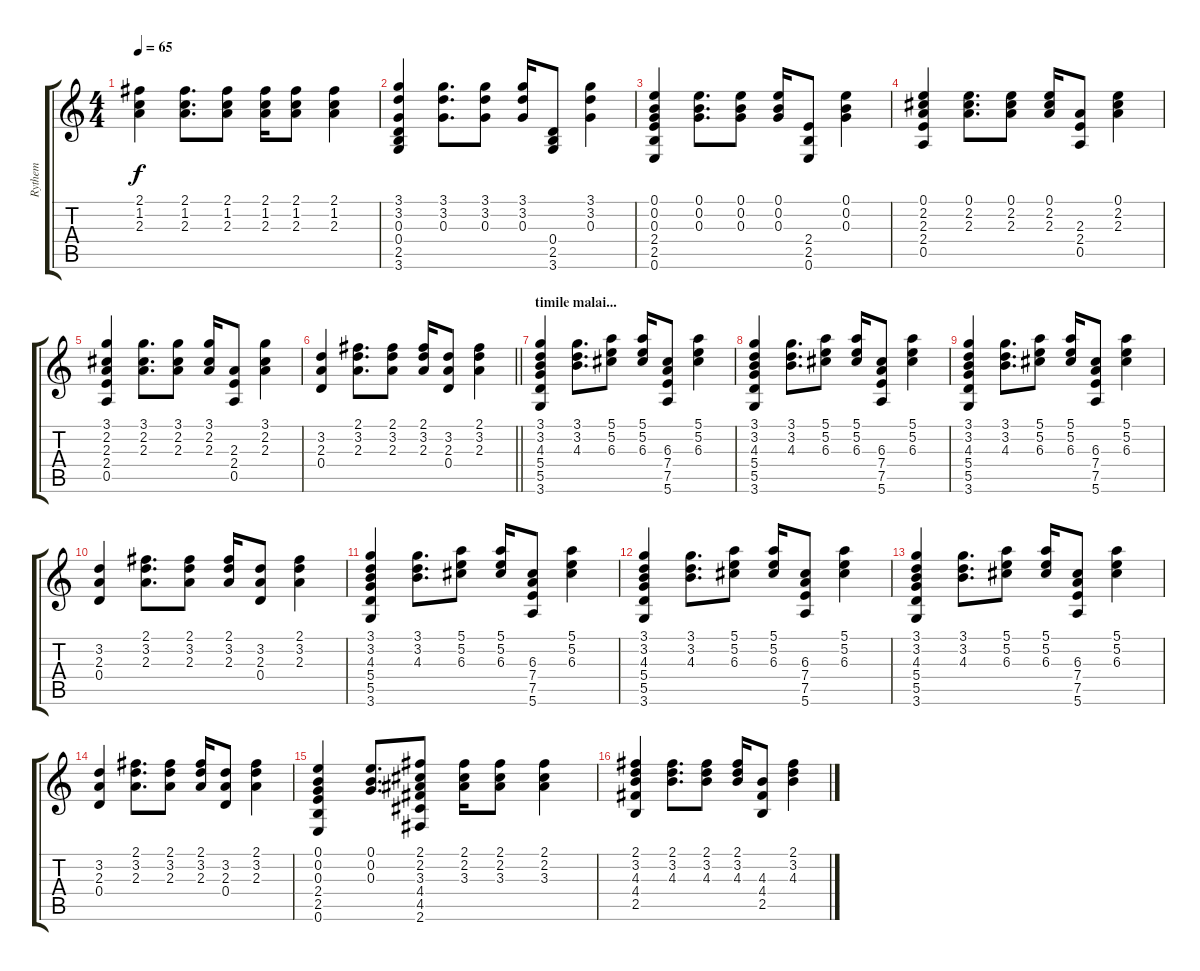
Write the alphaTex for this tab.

\track ("Rythem" "Rythem") {instrument acousticguitarsteel}
\staff {score tabs}
\tuning (E4 B3 G3 D3 A2 E2) {hide}
\ts (4 4)
\tempo 65
\clef g2
\ks c
(2.1 1.2 2.3).4{dy f} (2.1 1.2 2.3).8{d} (2.1 1.2 2.3).8 (2.1 1.2 2.3).16 (2.1 1.2 2.3).8 (2.1 1.2 2.3).4 |
(3.1 3.2 0.3 0.4 2.5 3.6).4 (3.1 3.2 0.3).8{d} (3.1 3.2 0.3).8 (3.1 3.2 0.3).16 (0.4 2.5 3.6).8 (3.1 3.2 0.3).4 |
(0.1 0.2 0.3 2.4 2.5 0.6).4 (0.1 0.2 0.3).8{d} (0.1 0.2 0.3).8 (0.1 0.2 0.3).16 (2.4 2.5 0.6).8 (0.1 0.2 0.3).4 |
(0.1 2.2 2.3 2.4 0.5).4 (0.1 2.2 2.3).8{d} (0.1 2.2 2.3).8 (0.1 2.2 2.3).16 (2.3 2.4 0.5).8 (0.1 2.2 2.3).4 |
(3.1 2.2 2.3 2.4 0.5).4 (3.1 2.2 2.3).8{d} (3.1 2.2 2.3).8 (3.1 2.2 2.3).16 (2.3 2.4 0.5).8 (3.1 2.2 2.3).4 |
\barLineRight lightlight
(3.2 2.3 0.4).4 (2.1 3.2 2.3).8{d} (2.1 3.2 2.3).8 (2.1 3.2 2.3).16 (3.2 2.3 0.4).8 (2.1 3.2 2.3).4 |
\section ("" "timile malai...")
(3.1 3.2 4.3 5.4 5.5 3.6).4 (3.1 3.2 4.3).8{d} (5.1 5.2 6.3).8 (5.1 5.2 6.3).16 (6.3 7.4 7.5 5.6).8 (5.1 5.2 6.3).4 |
(3.1 3.2 4.3 5.4 5.5 3.6).4 (3.1 3.2 4.3).8{d} (5.1 5.2 6.3).8 (5.1 5.2 6.3).16 (6.3 7.4 7.5 5.6).8 (5.1 5.2 6.3).4 |
(3.1 3.2 4.3 5.4 5.5 3.6).4 (3.1 3.2 4.3).8{d} (5.1 5.2 6.3).8 (5.1 5.2 6.3).16 (6.3 7.4 7.5 5.6).8 (5.1 5.2 6.3).4 |
(3.2 2.3 0.4).4 (2.1 3.2 2.3).8{d} (2.1 3.2 2.3).8 (2.1 3.2 2.3).16 (3.2 2.3 0.4).8 (2.1 3.2 2.3).4 |
(3.1 3.2 4.3 5.4 5.5 3.6).4 (3.1 3.2 4.3).8{d} (5.1 5.2 6.3).8 (5.1 5.2 6.3).16 (6.3 7.4 7.5 5.6).8 (5.1 5.2 6.3).4 |
(3.1 3.2 4.3 5.4 5.5 3.6).4 (3.1 3.2 4.3).8{d} (5.1 5.2 6.3).8 (5.1 5.2 6.3).16 (6.3 7.4 7.5 5.6).8 (5.1 5.2 6.3).4 |
(3.1 3.2 4.3 5.4 5.5 3.6).4 (3.1 3.2 4.3).8{d} (5.1 5.2 6.3).8 (5.1 5.2 6.3).16 (6.3 7.4 7.5 5.6).8 (5.1 5.2 6.3).4 |
(3.2 2.3 0.4).4 (2.1 3.2 2.3).8{d} (2.1 3.2 2.3).8 (2.1 3.2 2.3).16 (3.2 2.3 0.4).8 (2.1 3.2 2.3).4 |
(0.1 0.2 0.3 2.4 2.5 0.6).4 (0.1 0.2 0.3).8{d} (2.1 2.2 3.3 4.4 4.5 2.6).8 (2.1 2.2 3.3).16 (2.1 2.2 3.3).8 (2.1 2.2 3.3).4 |
(2.1 3.2 4.3 4.4 2.5).4 (2.1 3.2 4.3).8{d} (2.1 3.2 4.3).8 (2.1 3.2 4.3).16 (4.3 4.4 2.5).8 (2.1 3.2 4.3).4
